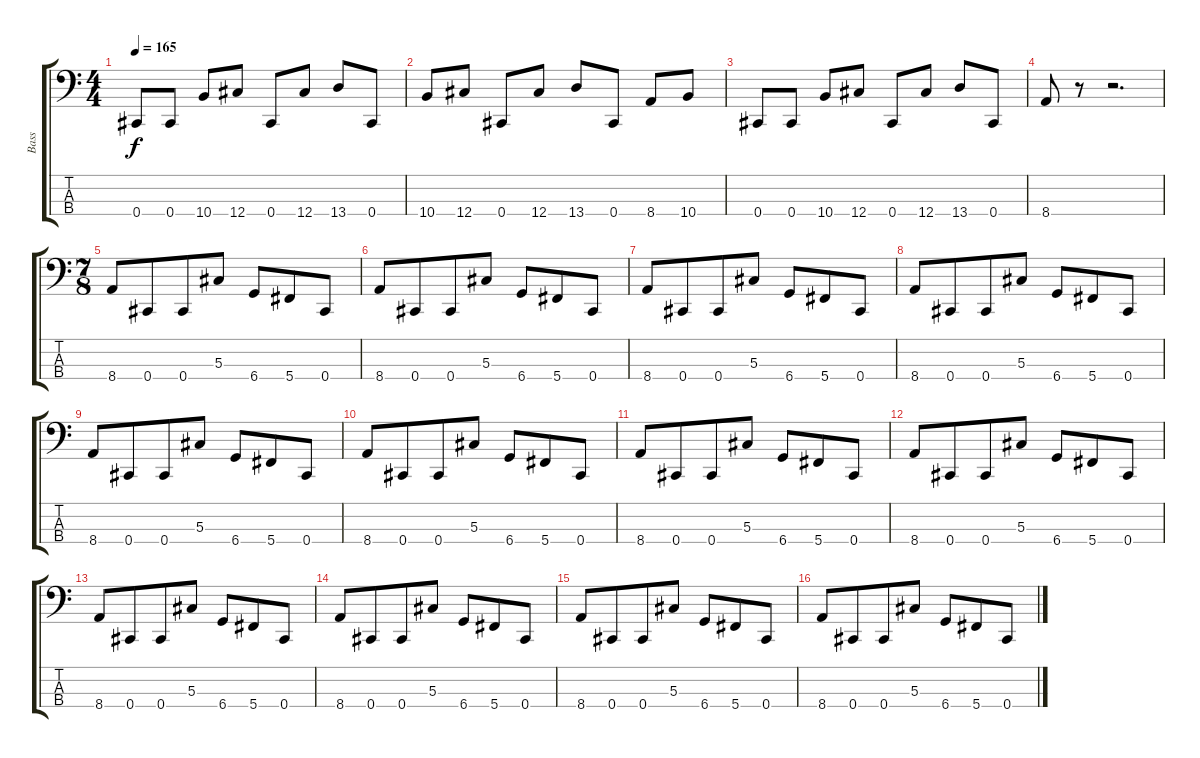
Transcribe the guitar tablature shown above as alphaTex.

\track ("Bass" "Bass") {instrument electricbasspick}
\staff {score tabs}
\tuning (Gb2 Db2 Ab1 Db1) {hide}
\ts (4 4)
\tempo 165
\clef f4
\ks c
0.4.8{dy f} 0.4.8 10.4.8 12.4.8 0.4.8 12.4.8 13.4.8 0.4.8 |
10.4.8 12.4.8 0.4.8 12.4.8 13.4.8 0.4.8 8.4.8 10.4.8 |
0.4.8 0.4.8 10.4.8 12.4.8 0.4.8 12.4.8 13.4.8 0.4.8 |
8.4.8 r.8 r.2{d} |
\ts (7 8)
8.4.8 0.4.8 0.4.8 5.3.8 6.4.8 5.4.8 0.4.8 |
8.4.8 0.4.8 0.4.8 5.3.8 6.4.8 5.4.8 0.4.8 |
8.4.8 0.4.8 0.4.8 5.3.8 6.4.8 5.4.8 0.4.8 |
8.4.8 0.4.8 0.4.8 5.3.8 6.4.8 5.4.8 0.4.8 |
8.4.8 0.4.8 0.4.8 5.3.8 6.4.8 5.4.8 0.4.8 |
8.4.8 0.4.8 0.4.8 5.3.8 6.4.8 5.4.8 0.4.8 |
8.4.8 0.4.8 0.4.8 5.3.8 6.4.8 5.4.8 0.4.8 |
8.4.8 0.4.8 0.4.8 5.3.8 6.4.8 5.4.8 0.4.8 |
8.4.8 0.4.8 0.4.8 5.3.8 6.4.8 5.4.8 0.4.8 |
8.4.8 0.4.8 0.4.8 5.3.8 6.4.8 5.4.8 0.4.8 |
8.4.8 0.4.8 0.4.8 5.3.8 6.4.8 5.4.8 0.4.8 |
8.4.8 0.4.8 0.4.8 5.3.8 6.4.8 5.4.8 0.4.8
